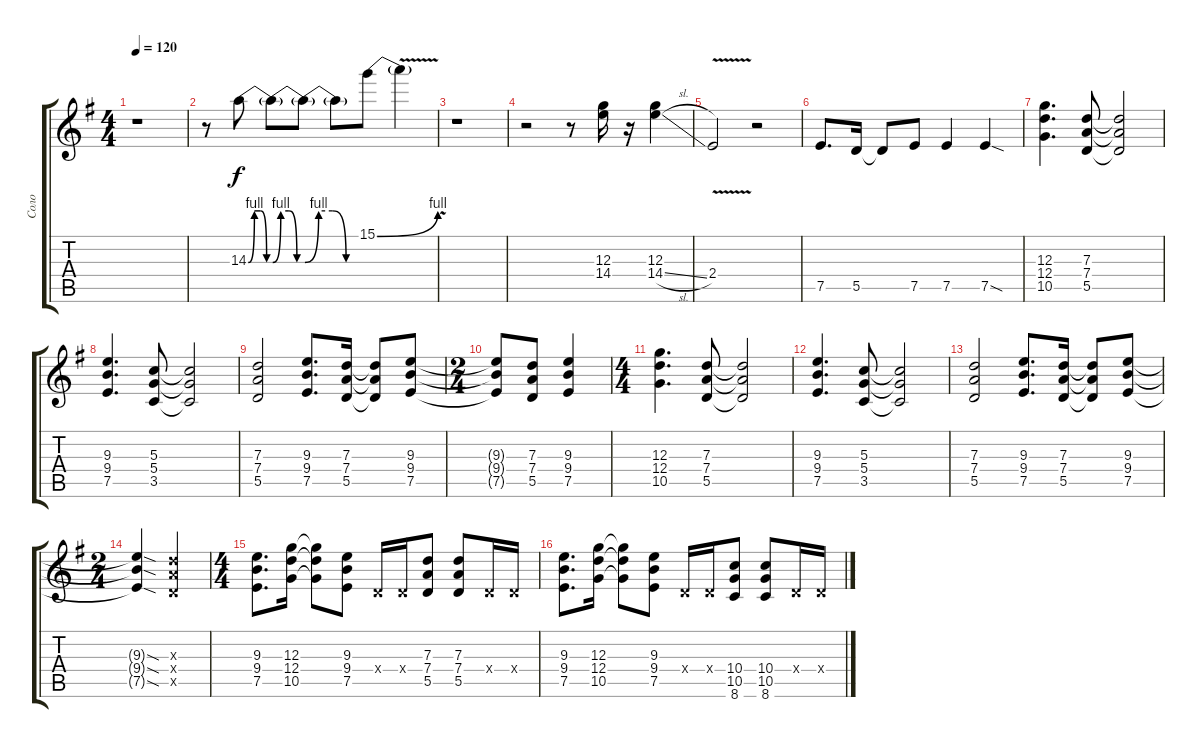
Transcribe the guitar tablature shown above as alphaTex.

\track ("Соло" "Соло") {instrument distortionguitar}
\staff {score tabs}
\tuning (E4 B3 G3 D3 A2 E2) {hide}
\ts (4 4)
\tempo 120
\clef g2
\ks g
r.1{dy f} |
r.8 14.3{be (custom 0 0 15 4 30 4 45 0 60 0)}.8 14.3{be (custom 0 0 15 4 30 4 45 0 60 0) t}.8 14.3{be (custom 0 0 15 4 30 4 45 0 60 0) t}.8 14.3{t}.8 15.1{be (bend 0 0 60 4)}.8 15.1{v t}.4 |
r.1 |
r.2 r.8 (12.3 14.4).16 r.16 (12.3 14.4{sl}).4 |
2.4{v}.2 r.2 |
7.5.8{d} 5.5.16 5.5{t}.8 7.5.8 7.5.4 7.5{sod}.4 |
(12.3 12.4 10.5).4{d} (7.3 7.4 5.5).8 (7.3{t} 7.4{t} 5.5{t}).2 |
(9.3 9.4 7.5).4{d} (5.3 5.4 3.5).8 (5.3{t} 5.4{t} 3.5{t}).2 |
(7.3 7.4 5.5).2 (9.3 9.4 7.5).8{d} (7.3 7.4 5.5).16 (7.3{t} 7.4{t} 5.5{t}).8 (9.3 9.4 7.5).8 |
\ts (2 4)
(9.3{t} 9.4{t} 7.5{t}).8 (7.3 7.4 5.5).8 (9.3 9.4 7.5).4 |
\ts (4 4)
(12.3 12.4 10.5).4{d} (7.3 7.4 5.5).8 (7.3{t} 7.4{t} 5.5{t}).2 |
(9.3 9.4 7.5).4{d} (5.3 5.4 3.5).8 (5.3{t} 5.4{t} 3.5{t}).2 |
(7.3 7.4 5.5).2 (9.3 9.4 7.5).8{d} (7.3 7.4 5.5).16 (7.3{t} 7.4{t} 5.5{t}).8 (9.3 9.4 7.5).8 |
\ts (2 4)
(9.3{sod t} 9.4{sod t} 7.5{sod t}).4 (7.3{x} 7.4{x} 5.5{x}).4 |
\ts (4 4)
(9.3 9.4 7.5).8{d} (12.3 12.4 10.5).16 (12.3{t} 12.4{t} 10.5{t}).8 (9.3 9.4 7.5).8 0.4{x}.16 0.4{x}.16 (7.3 7.4 5.5).8 (7.3 7.4 5.5).8 0.4{x}.16 0.4{x}.16 |
(9.3 9.4 7.5).8{d} (12.3 12.4 10.5).16 (12.3{t} 12.4{t} 10.5{t}).8 (9.3 9.4 7.5).8 0.4{x}.16 0.4{x}.16 (10.4 10.5 8.6).8 (10.4 10.5 8.6).8 0.4{x}.16 0.4{x}.16
